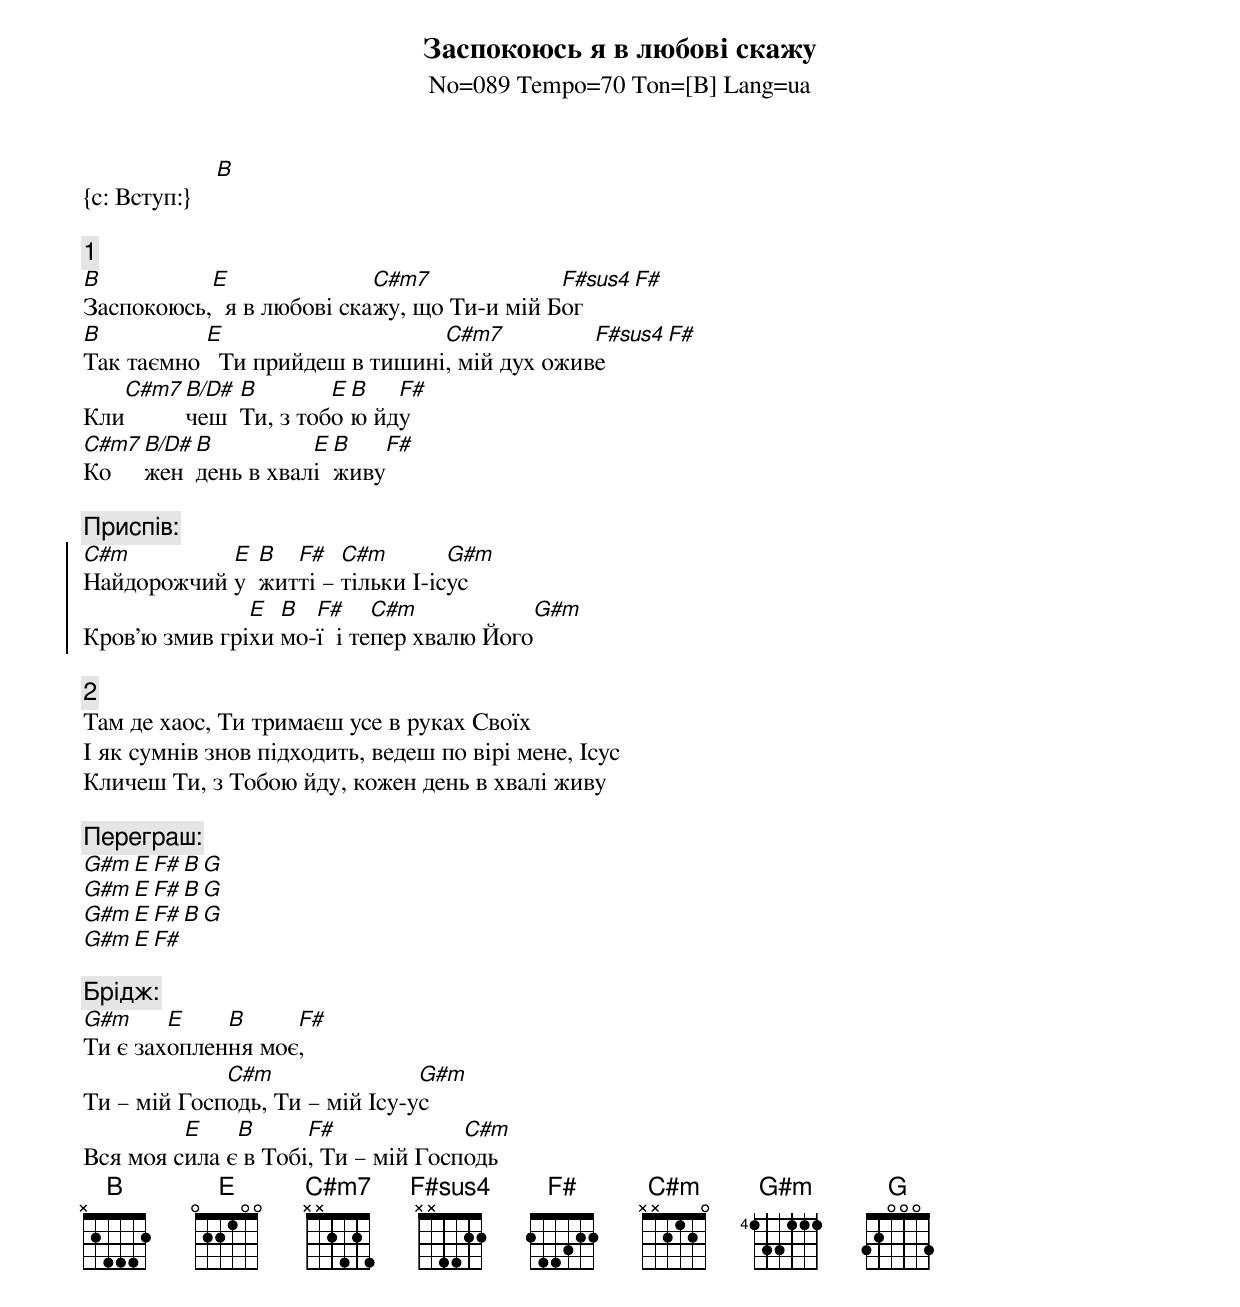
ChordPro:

{title:Заспокоюсь я в любові скажу}
{subtitle:No=089 Tempo=70 Ton=[B] Lang=ua}

{c: Вступ:}    [B]

{c: 1}
[B]Заспокоюсь,[E]  я в любові ска[C#m7]жу, що Ти-и мій Б[F#sus4]ог    [F#]
[B]Так таємно [E]  Ти прийдеш в тишині[C#m7], мій дух ожив[F#sus4]е     [F#]
Кли[C#m7][B/D#]чеш  [B]Ти, з тоб[E]о[B]ю йд[F#]у
[C#m7]Ко[B/D#]жен [B]день в хвал[E]і[B]живу[F#]

{c: Приспів:}
{soc}
[C#m]Найдорожчий [E]у  [B]жит[F#]ті – [C#m]тільки І-іс[G#m]ус
Кров'ю змив грі[E]хи [B]мо-[F#]ї  і те[C#m]пер хвалю Його[G#m]
{eoc}

{c: 2}
Там де хаос, Ти тримаєш усе в руках Своїх
І як сумнів знов підходить, ведеш по вірі мене, Ісус
Кличеш Ти, з Тобою йду, кожен день в хвалі живу

{c: Переграш:}
[G#m][E][F#][B][G]
[G#m][E][F#][B][G]
[G#m][E][F#][B][G]
[G#m][E][F#]

{c: Брідж:}
{sob}
[G#m]Ти є зах[E]оплен[B]ня моє[F#],
Ти – мій Госп[C#m]одь, Ти – мій Ісу-у[G#m]с
Вся моя с[E]ила є[B] в Тобі[F#], Ти – мій Госп[C#m]одь
{eob}
